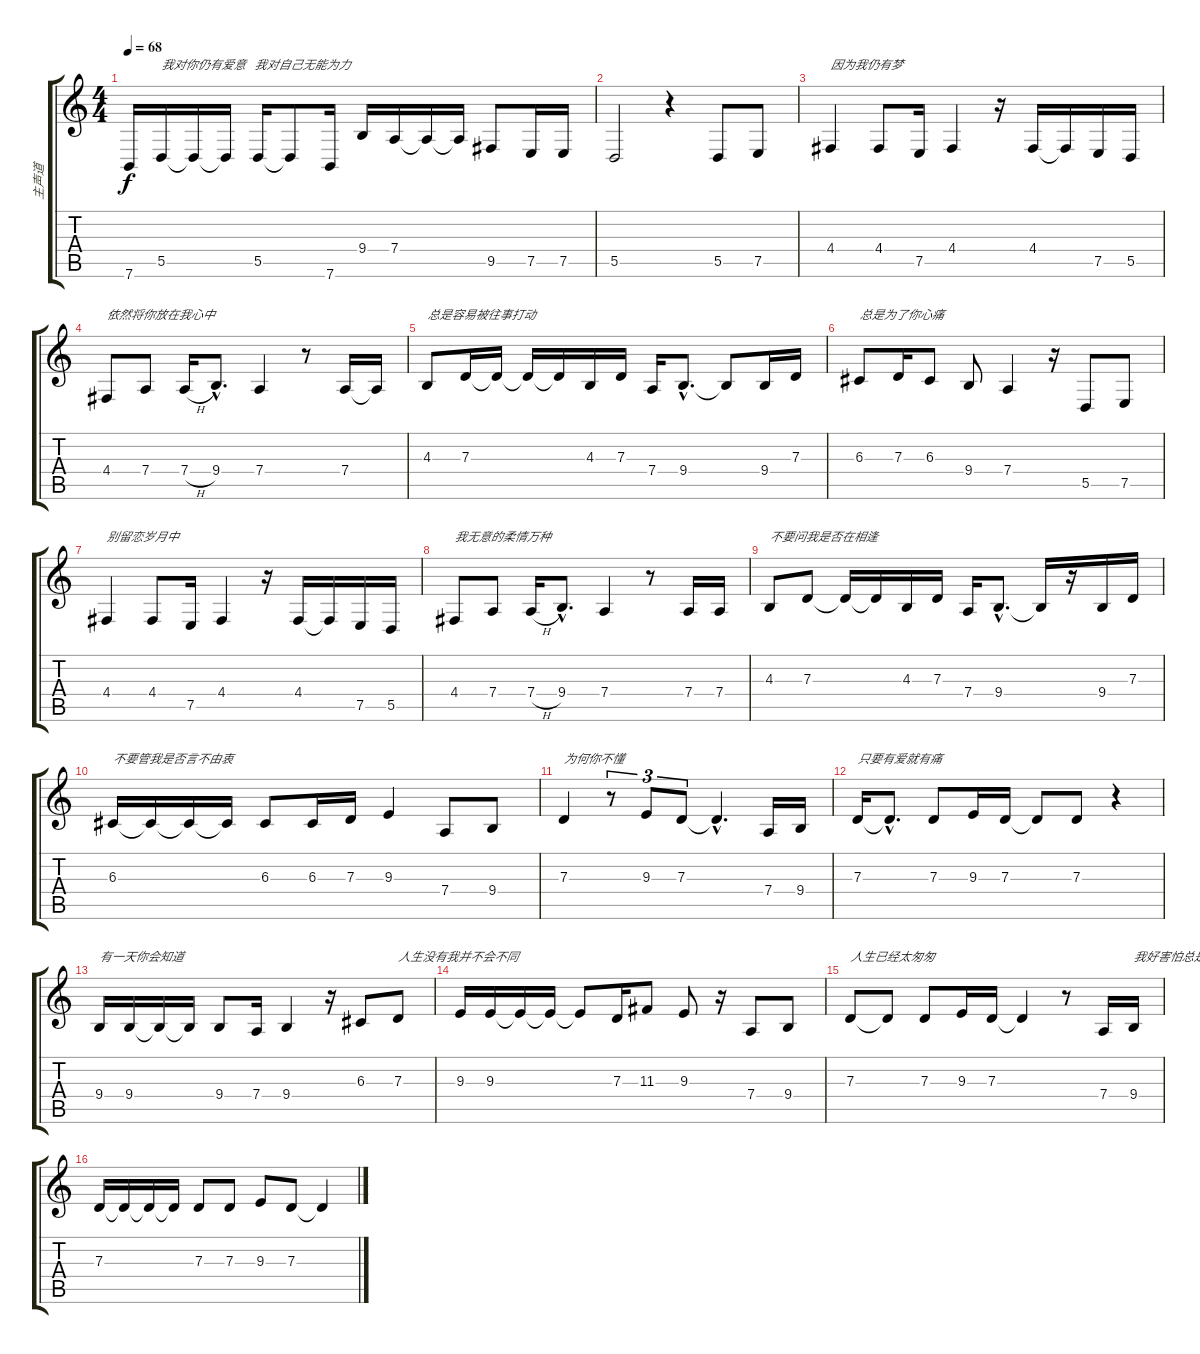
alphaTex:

\track ("主声道" "主声道") {instrument stringensemble2}
\staff {score tabs}
\tuning (E4 B3 G3 D3 A2 E2) {hide}
\ts (4 4)
\tempo 68
\clef g2
\ks c
7.6.16{dy f} 5.5.16{txt "我对你仍有爱意   我对自己无能为力"} 5.5{t}.16 5.5{t}.16 5.5.16 5.5{t}.8 7.6.16 9.4.16 7.4.16 7.4{t}.16 7.4{t}.16 9.5.8 7.5.16 7.5.16 |
5.5.2 r.4 5.5.8 7.5.8 |
4.4.4{txt "因为我仍有梦"} 4.4.8 7.5.16 4.4.4 r.16 4.4.16 4.4{t}.16 7.5.16 5.5.16 |
4.4.8{txt "依然将你放在我心中"} 7.4.8 7.4{h}.16 9.4{hac}.8{d} 7.4.4 r.8 7.4.16 7.4{t}.16 |
4.3.8{txt "总是容易被往事打动"} 7.3.16 7.3{t}.16 7.3{t}.16 7.3{t}.16 4.3.16 7.3.16 7.4.16 9.4{hac}.8{d} 9.4{t}.8 9.4.16 7.3.16 |
6.3.8{txt "总是为了你心痛"} 7.3.16 6.3.8 9.4.8 7.4.4 r.16 5.5.8 7.5.8 |
4.4.4{txt "别留恋岁月中"} 4.4.8 7.5.16 4.4.4 r.16 4.4.16 4.4{t}.16 7.5.16 5.5.16 |
4.4.8{txt "我无意的柔情万种"} 7.4.8 7.4{h}.16 9.4{hac}.8{d} 7.4.4 r.8 7.4.16 7.4.16 |
4.3.8{txt "不要问我是否在相逢"} 7.3.8 7.3{t}.16 7.3{t}.16 4.3.16 7.3.16 7.4.16 9.4{hac}.8{d} 9.4{t}.16 r.16 9.4.16 7.3.16 |
6.3.16{txt "不要管我是否言不由衷"} 6.3{t}.16 6.3{t}.16 6.3{t}.16 6.3.8 6.3.16 7.3.16 9.3.4 7.4.8 9.4.8 |
7.3.4{txt "为何你不懂"} r.8{tu (3 2)} 9.3.8{tu (3 2)} 7.3.8{tu (3 2)} 7.3{hac t}.4{d} 7.4.16 9.4.16 |
7.3.16{txt "只要有爱就有痛"} 7.3{hac t}.8{d} 7.3.8 9.3.16 7.3.16 7.3{t}.8 7.3.8 r.4 |
9.4.16{txt "有一天你会知道"} 9.4.16 9.4{t}.16 9.4{t}.16 9.4.8 7.4.16 9.4.4 r.16 6.3.8 7.3.8{txt "人生没有我并不会不同"} |
9.3.16 9.3.16 9.3{t}.16 9.3{t}.16 9.3{t}.8 7.3.16 11.3.8 9.3.8 r.16 7.4.8 9.4.8 |
7.3.8{txt "人生已经太匆匆"} 7.3{t}.8 7.3.8 9.3.16 7.3.16 7.3{t}.4 r.8 7.4.16 9.4.16{txt "我好害怕总是泪眼朦胧"} |
7.3.16 7.3{t}.16 7.3{t}.16 7.3{t}.16 7.3.8 7.3.8 9.3.8 7.3.8 7.3{t}.4
